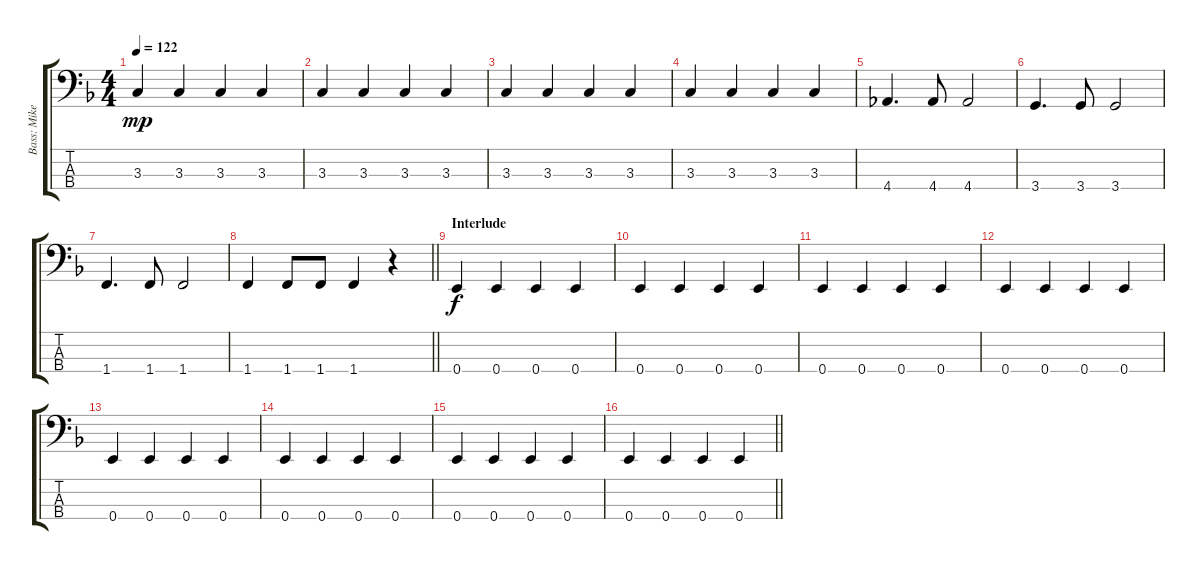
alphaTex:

\track ("Bass: Mike" "Bass: Mike") {instrument electricbassfinger}
\staff {score tabs}
\tuning (G2 D2 A1 E1) {hide}
\ts (4 4)
\tempo 122
\clef f4
\ks f
3.3.4{dy mp} 3.3.4 3.3.4 3.3.4 |
3.3.4 3.3.4 3.3.4 3.3.4 |
3.3.4 3.3.4 3.3.4 3.3.4 |
3.3.4 3.3.4 3.3.4 3.3.4 |
4.4.4{d} 4.4.8 4.4.2 |
3.4.4{d} 3.4.8 3.4.2 |
1.4.4{d} 1.4.8 1.4.2 |
\barLineRight lightlight
1.4.4 1.4.8 1.4.8 1.4.4 r.4 |
\section ("" "Interlude")
0.4.4{dy f} 0.4.4 0.4.4 0.4.4 |
0.4.4 0.4.4 0.4.4 0.4.4 |
0.4.4 0.4.4 0.4.4 0.4.4 |
0.4.4 0.4.4 0.4.4 0.4.4 |
0.4.4 0.4.4 0.4.4 0.4.4 |
0.4.4 0.4.4 0.4.4 0.4.4 |
0.4.4 0.4.4 0.4.4 0.4.4 |
\barLineRight lightlight
0.4.4 0.4.4 0.4.4 0.4.4
